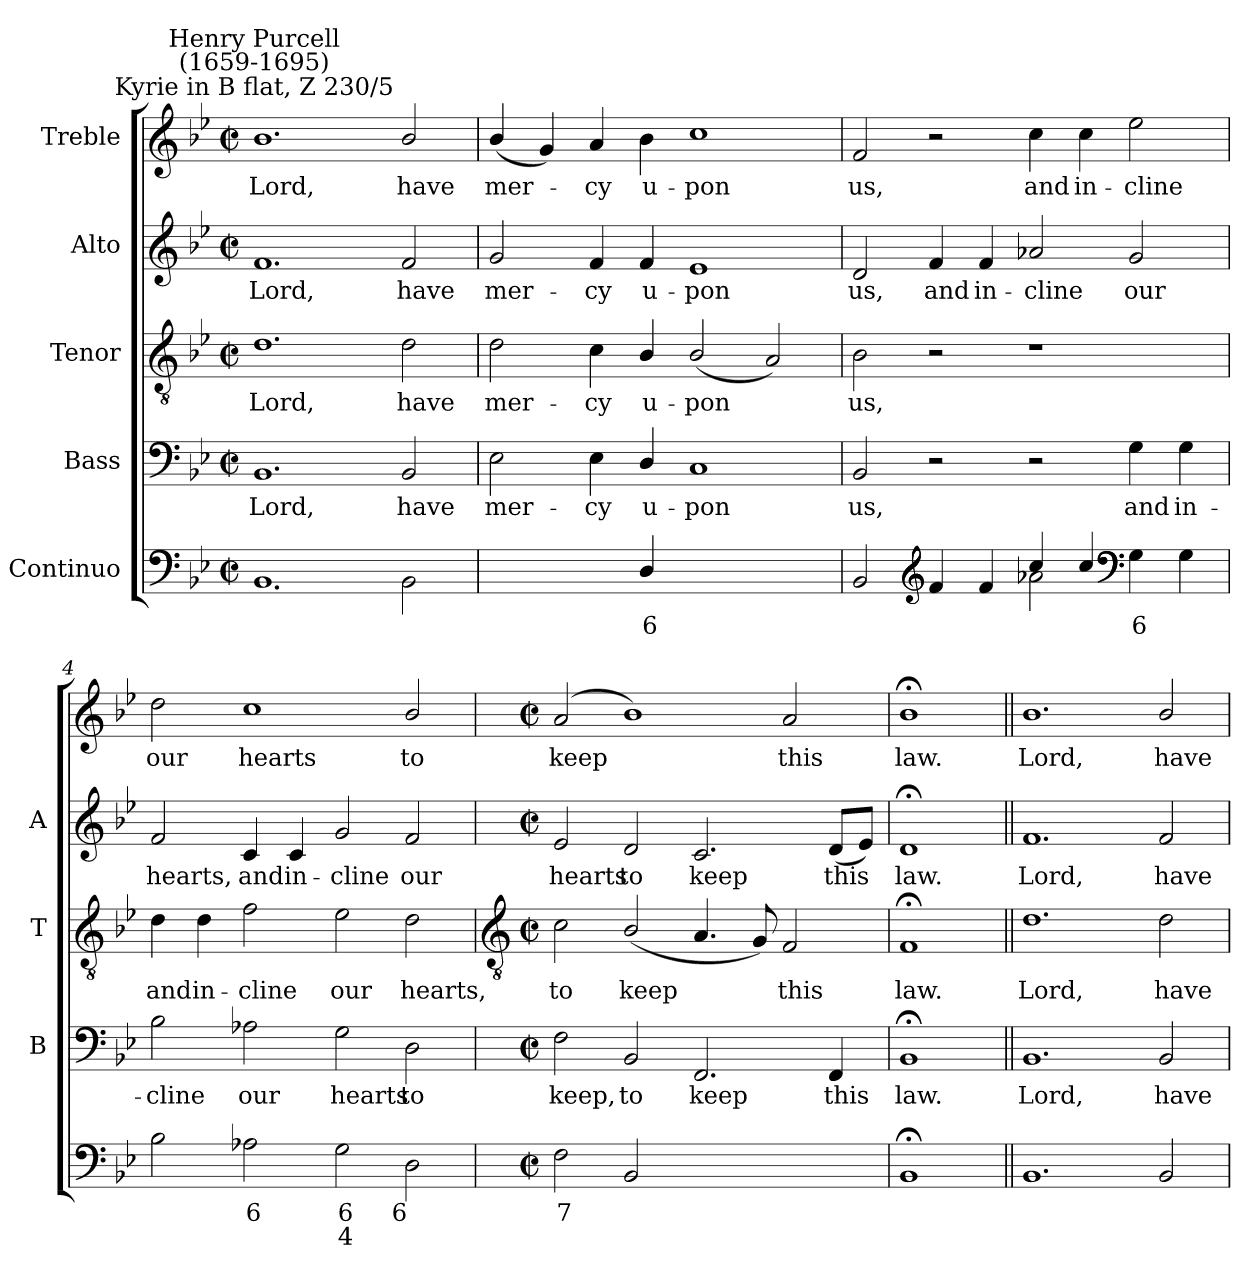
**kern	**text	**text	**text	**kern	**text	**kern	**text	**kern	**text	**kern	**text
*part5	*part5	*part5	*part5	*part4	*part4	*part3	*part3	*part2	*part2	*part1	*part1
*staff5	*staff5	*staff5	*staff5	*staff4	*staff4	*staff3	*staff3	*staff2	*staff2	*staff1	*staff1
*I"Continuo	*	*	*	*I"Bass	*	*I"Tenor	*	*I"Alto	*	*I"Treble	*
*	*	*	*	*I'B	*	*I'T	*	*I'A	*	*	*
*clefF4	*	*	*	*clefF4	*	*clefGv2	*	*clefG2	*	*clefG2	*
*k[b-e-]	*	*	*	*k[b-e-]	*	*k[b-e-]	*	*k[b-e-]	*	*k[b-e-]	*
*B-:	*	*	*	*B-:	*	*B-:	*	*B-:	*	*B-:	*
*M4/2	*	*	*	*M4/2	*	*M4/2	*	*M4/2	*	*M4/2	*
*met(c|)	*	*	*	*met(c|)	*	*met(c|)	*	*met(c|)	*	*met(c|)	*
=1	=1	=1	=1	=1	=1	=1	=1	=1	=1	=1	=1
*^	*	*	*	*	*	*	*	*	*	*	*
!	!	!	!	!	!	!	!	!	!	!	!LO:TX:a:cj:t=Kyrie in B flat, Z 230/5	!
!	!	!	!	!	!	!	!	!	!	!	!LO:TX:a:cj:t=Henry Purcell\n(1659-1695)	!
!	!	!	!	!	!	!LO:LY:b	!	!LO:LY:b	!	!LO:LY:b	!	!LO:LY:b
0ryy	1.BB-	.	.	.	1.BB-	Lord,	1.d	Lord,	1.f	Lord,	1.b-	Lord,
!	!	!	!	!	!	!LO:LY:b	!	!LO:LY:b	!	!LO:LY:b	!	!LO:LY:b
.	2BB-	.	.	.	2BB-	have	2d	have	2f	have	2b-/	have
=2	=2	=2	=2	=2	=2	=2	=2	=2	=2	=2	=2	=2
!	!	!LO:LY:b	!	!	!	!LO:LY:b	!	!LO:LY:b	!	!LO:LY:b	!	!LO:LY:b
0ryy	[2E-yy	7	.	.	2E-	mer-	2d	mer-	2g	mer-	(<4b-/	mer-
.	.	.	.	.	.	.	.	.	.	.	4g)	.
!	!	!LO:LY:b	!LO:LY:b	!LO:LY:b	!	!LO:LY:b	!	!LO:LY:b	!	!LO:LY:b	!	!LO:LY:b
.	4E-yy]	6	4	2	4E-	-cy	4c	-cy	4f	-cy	4a	cy
!	!	!LO:LY:b	!	!	!	!LO:LY:b	!	!LO:LY:b	!	!LO:LY:b	!	!LO:LY:b
.	4D/	6	.	.	4D/	u-	4B-/	u-	4f	u-	4b-	u-
!	!	!LO:LY:b	!	!	!	!LO:LY:b	!	!LO:LY:b	!	!LO:LY:b	!	!LO:LY:b
.	[2Cyy	7	.	.	1C	-pon	(<2B-/	-pon	1e-	-pon	1cc	-pon
!	!	!LO:LY:b	!	!	!	!	!	!	!	!	!	!
.	2Cyy]	6	.	.	.	.	2A)	.	.	.	.	.
=3	=3	=3	=3	=3	=3	=3	=3	=3	=3	=3	=3	=3
!	!	!	!	!	!	!LO:LY:b	!	!LO:LY:b	!	!LO:LY:b	!	!LO:LY:b
2ryy	2BB-	.	.	.	2BB-	us,	2B-	us,	2d	us,	2f	us,
*clefG2	*	*	*	*	*	*	*	*	*	*	*	*
!	!	!	!	!	!	!	!	!	!	!LO:LY:b	!	!
2ryy	4f	.	.	.	2r	.	2r	.	4f	and	2r	.
!	!	!	!	!	!	!	!	!	!	!LO:LY:b	!	!
.	4f	.	.	.	.	.	.	.	4f	in-	.	.
!	!	!	!	!	!	!	!	!	!	!LO:LY:b	!	!LO:LY:b
4cc/	2a-X\	.	.	.	2r	.	1r	.	2a-X	-cline	4cc	and
!	!	!	!	!	!	!	!	!	!	!	!	!LO:LY:b
4cc/	.	.	.	.	.	.	.	.	.	.	4cc	in-
*clefF4	*	*	*	*	*	*	*	*	*	*	*	*
!	!	!LO:LY:b	!	!	!	!LO:LY:b	!	!	!	!LO:LY:b	!	!LO:LY:b
2ryy	4G	6	.	.	4G	and	.	.	2g	our	2ee-	-cline
!	!	!	!	!	!	!LO:LY:b	!	!	!	!	!	!
.	4G	.	.	.	4G	in-	.	.	.	.	.	.
=4	=4	=4	=4	=4	=4	=4	=4	=4	=4	=4	=4	=4
!	!	!	!	!	!	!LO:LY:b	!	!LO:LY:b	!	!LO:LY:b	!	!LO:LY:b
0ryy	2B-	.	.	.	2B-	-cline	4d	and	2f	hearts,	2dd	our
!	!	!	!	!	!	!	!	!LO:LY:b	!	!	!	!
.	.	.	.	.	.	.	4d	in-	.	.	.	.
!	!	!LO:LY:b	!	!	!	!LO:LY:b	!	!LO:LY:b	!	!LO:LY:b	!	!LO:LY:b
.	2A-X	6	.	.	2A-X	our	2f	-cline	4c	and	1cc	hearts
!	!	!	!	!	!	!	!	!	!	!LO:LY:b	!	!
.	.	.	.	.	.	.	.	.	4c	in-	.	.
!	!	!LO:LY:b	!LO:LY:b	!	!	!LO:LY:b	!	!LO:LY:b	!	!LO:LY:b	!	!
.	2G	6	4	.	2G	hearts	2e-	our	2g	-cline	.	.
!	!	!LO:LY:b	!	!	!	!LO:LY:b	!	!LO:LY:b	!	!LO:LY:b	!	!LO:LY:b
.	2D	6	.	.	2D	to	2d	hearts,	2f	our	2b-/	to
*v	*v	*	*	*	*	*	*	*	*	*	*	*
!!LO:LB:g=z
=5	=5	=5	=5	=5	=5	=5	=5	=5	=5	=5	=5
*	*	*	*	*	*	*clefGv2	*	*	*	*	*
*M4/2	*	*	*	*M4/2	*	*M4/2	*	*M4/2	*	*M4/2	*
*met(c|)	*	*	*	*met(c|)	*	*met(c|)	*	*met(c|)	*	*met(c|)	*
*^	*	*	*	*	*	*	*	*	*	*	*
!	!	!LO:LY:b	!	!	!	!LO:LY:b	!	!LO:LY:b	!	!LO:LY:b	!	!LO:LY:b
*v	*v	*	*	*	*	*	*	*	*	*	*	*
2F	7	.	.	2F	keep,	2c	to	2e-	hearts	(<2a	keep
!	!	!	!	!	!LO:LY:b	!	!LO:LY:b	!	!LO:LY:b	!	!
2BB-	.	.	.	2BB-	to	(<2B-/	keep	2d	to	1b-)	.
!	!LO:LY:b	!	!	!	!LO:LY:b	!	!	!	!LO:LY:b	!	!
[2FFyy	4	.	.	2.FF	keep	4.A	.	2.c	keep	.	.
.	.	.	.	.	.	8G)	.	.	.	.	.
!	!LO:LY:b	!	!	!	!	!	!LO:LY:b	!	!	!	!LO:LY:b
2FFyy]	3	.	.	.	.	2F	this	.	.	2a	this
!	!	!	!	!	!LO:LY:b	!	!	!	!LO:LY:b	!	!
.	.	.	.	4FF	this	.	.	(<8dL	this	.	.
.	.	.	.	.	.	.	.	8e-J)	.	.	.
=6	=6	=6	=6	=6	=6	=6	=6	=6	=6	=6	=6
!	!	!	!	!	!LO:LY:b	!	!LO:LY:b	!	!LO:LY:b	!	!LO:LY:b
1BB-;<	.	.	.	1BB-;<	law.	1F;<	law.	1d;<	law.	1b-;<	law.
=7||	=7||	=7||	=7||	=7||	=7||	=7||	=7||	=7||	=7||	=7||	=7||
!	!	!	!	!	!LO:LY:b	!	!LO:LY:b	!	!LO:LY:b	!	!LO:LY:b
1.BB-	.	.	.	1.BB-	Lord,	1.d	Lord,	1.f	Lord,	1.b-	Lord,
!	!	!	!	!	!LO:LY:b	!	!LO:LY:b	!	!LO:LY:b	!	!LO:LY:b
2BB-	.	.	.	2BB-	have	2d	have	2f	have	2b-/	have
=	=	=	=	=	=	=	=	=	=	=	=
*-	*-	*-	*-	*-	*-	*-	*-	*-	*-	*-	*-
